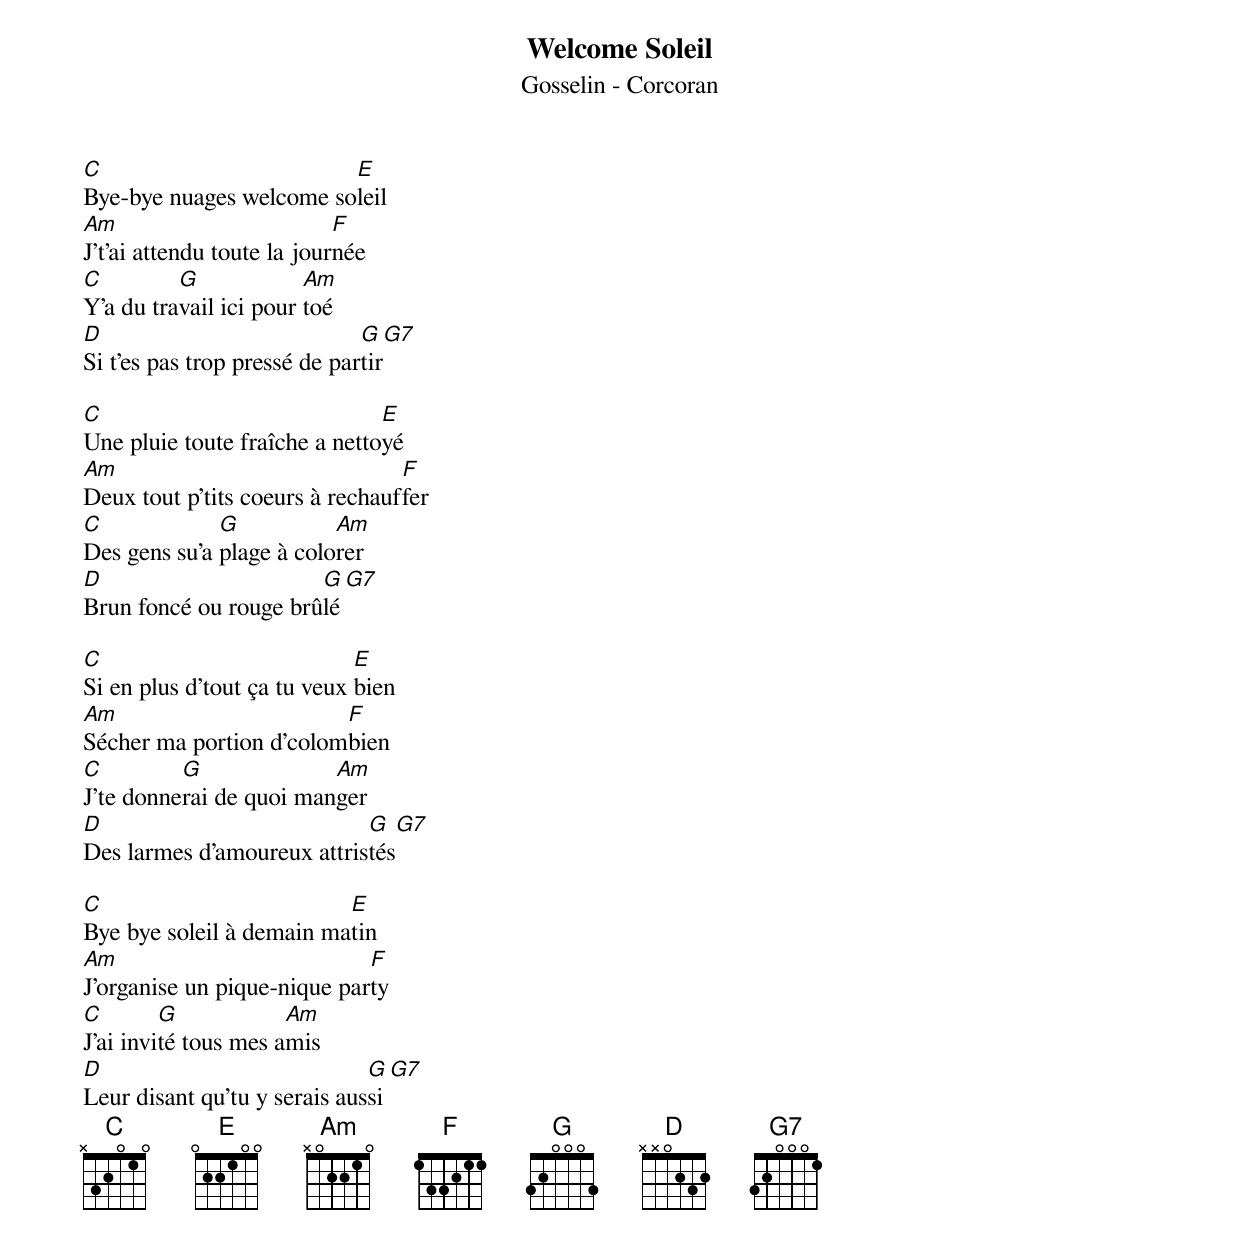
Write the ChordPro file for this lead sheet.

{t:Welcome Soleil}
{st:Gosselin - Corcoran}
[C]Bye-bye nuages welcome so[E]leil
[Am]J't'ai attendu toute la jour[F]née
[C]Y'a du tra[G]vail ici pour [Am]toé
[D]Si t'es pas trop pressé de par[G]tir[G7]

[C]Une pluie toute fraîche a netto[E]yé
[Am]Deux tout p'tits coeurs à rechauf[F]fer
[C]Des gens su'a [G]plage à colo[Am]rer
[D]Brun foncé ou rouge brû[G]lé[G7]

[C]Si en plus d'tout ça tu veux [E]bien
[Am]Sécher ma portion d'colom[F]bien
[C]J'te donne[G]rai de quoi man[Am]ger
[D]Des larmes d'amoureux attris[G]tés[G7]

[C]Bye bye soleil à demain ma[E]tin
[Am]J'organise un pique-nique par[F]ty
[C]J'ai invi[G]té tous mes a[Am]mis
[D]Leur disant qu'tu y serais aus[G]si[G7]
